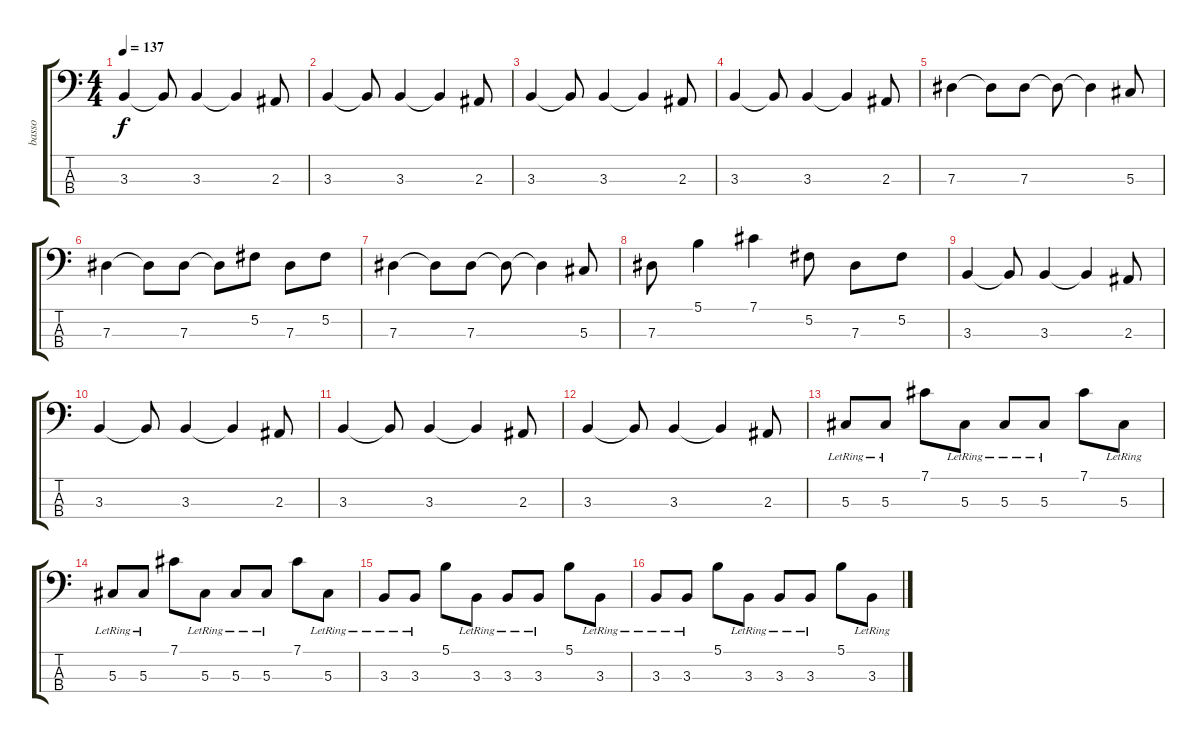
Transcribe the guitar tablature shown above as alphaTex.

\track ("basso" "basso") {instrument electricbassfinger}
\staff {score tabs}
\tuning (Gb2 Db2 Ab1 Eb1) {hide}
\ts (4 4)
\tempo 137
\clef f4
\ks c
3.3.4{dy f} 3.3{t}.8 3.3.4 3.3{t}.4 2.3.8 |
3.3.4 3.3{t}.8 3.3.4 3.3{t}.4 2.3.8 |
3.3.4 3.3{t}.8 3.3.4 3.3{t}.4 2.3.8 |
3.3.4 3.3{t}.8 3.3.4 3.3{t}.4 2.3.8 |
7.3.4{volume 16 instrument slapbass1} 7.3{t}.8 7.3.8 7.3{t}.8 7.3{t}.4 5.3.8 |
7.3.4 7.3{t}.8 7.3.8 7.3{t}.8 5.2.8 7.3.8 5.2.8 |
7.3.4 7.3{t}.8 7.3.8 7.3{t}.8 7.3{t}.4 5.3.8 |
7.3.8 5.1.4 7.1.4 5.2.8 7.3.8 5.2.8 |
3.3.4 3.3{t}.8 3.3.4 3.3{t}.4 2.3.8 |
3.3.4 3.3{t}.8 3.3.4 3.3{t}.4 2.3.8 |
3.3.4 3.3{t}.8 3.3.4 3.3{t}.4 2.3.8 |
3.3.4 3.3{t}.8 3.3.4 3.3{t}.4 2.3.8 |
5.3{lr}.8{instrument electricbassfinger} 5.3{lr}.8 7.1.8 5.3{lr}.8 5.3{lr}.8 5.3{lr}.8 7.1.8 5.3{lr}.8 |
5.3{lr}.8 5.3{lr}.8 7.1.8 5.3{lr}.8 5.3{lr}.8 5.3{lr}.8 7.1.8 5.3{lr}.8 |
3.3{lr}.8 3.3{lr}.8 5.1.8 3.3{lr}.8 3.3{lr}.8 3.3{lr}.8 5.1.8 3.3{lr}.8 |
3.3{lr}.8 3.3{lr}.8 5.1.8 3.3{lr}.8 3.3{lr}.8 3.3{lr}.8 5.1.8 3.3{lr}.8
